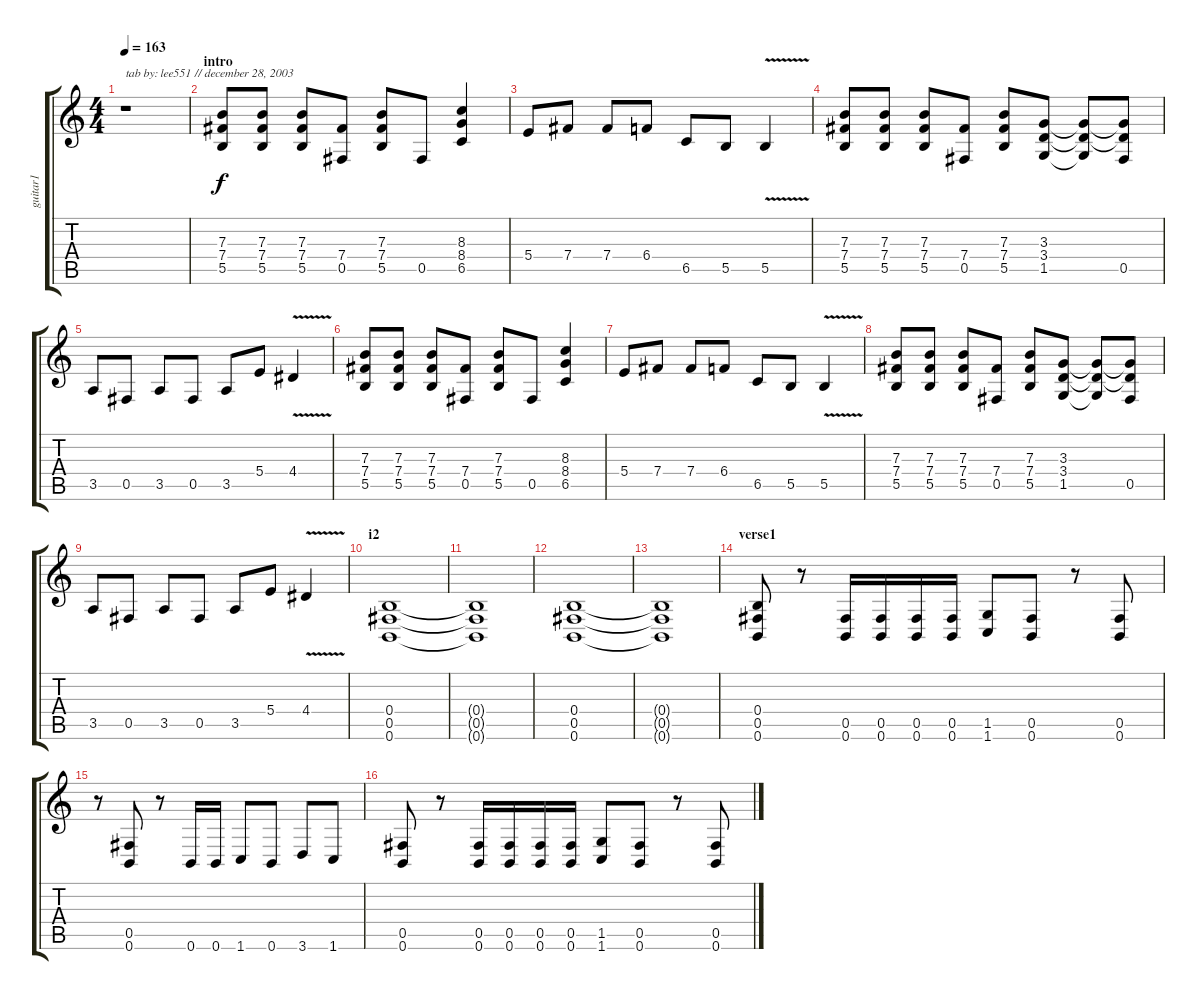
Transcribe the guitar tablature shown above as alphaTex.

\track ("guitar1" "guitar1") {instrument distortionguitar}
\staff {score tabs}
\tuning (Db4 Ab3 E3 B2 Gb2 B1) {hide}
\ts (4 4)
\tempo 163
\clef g2
\ks c
r.1{txt "tab by: lee551 // december 28, 2003" dy f instrument distortionguitar} |
\section ("" "intro")
(7.3 7.4 5.5).8 (7.3 7.4 5.5).8 (7.3 7.4 5.5).8 (7.4 0.5).8 (7.3 7.4 5.5).8 0.5.8 (8.3 8.4 6.5).4 |
5.4.8 7.4.8 7.4.8 6.4.8 6.5.8 5.5.8 5.5{v}.4 |
(7.3 7.4 5.5).8 (7.3 7.4 5.5).8 (7.3 7.4 5.5).8 (7.4 0.5).8 (7.3 7.4 5.5).8 (3.3 3.4 1.5).8 (3.3{t} 3.4{t} 1.5{t}).8 (3.3{t} 3.4{t} 0.5).8 |
3.5.8 0.5.8 3.5.8 0.5.8 3.5.8 5.4.8 4.4{v}.4 |
(7.3 7.4 5.5).8 (7.3 7.4 5.5).8 (7.3 7.4 5.5).8 (7.4 0.5).8 (7.3 7.4 5.5).8 0.5.8 (8.3 8.4 6.5).4 |
5.4.8 7.4.8 7.4.8 6.4.8 6.5.8 5.5.8 5.5{v}.4 |
(7.3 7.4 5.5).8 (7.3 7.4 5.5).8 (7.3 7.4 5.5).8 (7.4 0.5).8 (7.3 7.4 5.5).8 (3.3 3.4 1.5).8 (3.3{t} 3.4{t} 1.5{t}).8 (3.3{t} 3.4{t} 0.5).8 |
3.5.8 0.5.8 3.5.8 0.5.8 3.5.8 5.4.8 4.4{v}.4 |
\section ("" "i2")
(0.4 0.5 0.6).1 |
(0.4{t} 0.5{t} 0.6{t}).1 |
(0.4 0.5 0.6).1 |
(0.4{t} 0.5{t} 0.6{t}).1 |
\section ("" "verse1")
(0.4 0.5 0.6).8 r.8 (0.5 0.6).16 (0.5 0.6).16 (0.5 0.6).16 (0.5 0.6).16 (1.5 1.6).8 (0.5 0.6).8 r.8 (0.5 0.6).8 |
r.8 (0.5 0.6).8 r.8 0.6.16 0.6.16 1.6.8 0.6.8 3.6.8 1.6.8 |
(0.5 0.6).8 r.8 (0.5 0.6).16 (0.5 0.6).16 (0.5 0.6).16 (0.5 0.6).16 (1.5 1.6).8 (0.5 0.6).8 r.8 (0.5 0.6).8
